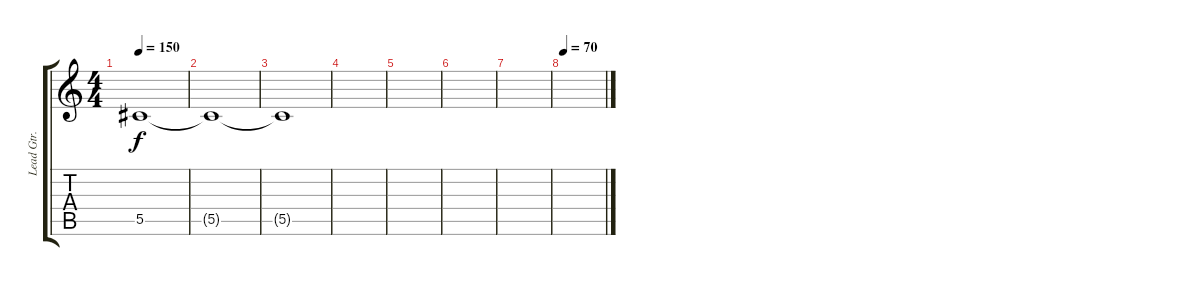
\track ("Lead Gtr. 1" "Lead Gtr. ") {instrument distortionguitar}
\staff {score tabs}
\tuning (Eb4 Bb3 Gb3 Db3 Ab2 Db2) {hide}
\ts (4 4)
\tempo 150
\clef g2
\ks c
5.5{t}.1{dy f} |
5.5{t}.1 |
5.5{t}.1 |
|
|
|
|
\tempo 70
